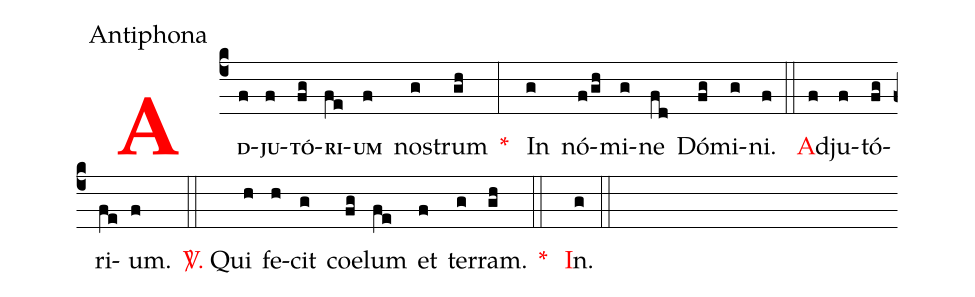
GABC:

office-part: Antiphona;
%%
<v>\bf\textcolor{red}{A}</v><v>\bf\scriptsize{D}</v>(c4f)<v>\bf\scriptsize{JU}</v>(f)<v>\bf\scriptsize{TÓ}</v>(fg)<v>\bf\scriptsize{RI}</v>(fe)<v>\bf\scriptsize{UM}</v>(f)  nos(g)trum(gh) <v>\textcolor{red}{*}</v> (:) In(g) nó(f/gh)mi(g)ne(fd) Dó(fg)mi(g)ni.(f) (::) <v>\textcolor{red}{A}</v>d(f)ju(f)tó(fg)ri(fe)um.(f) (::) <v>\textcolor{red}{\Vbar.}</v> Qui(h) fe(h)cit(g) coe(fg)lum(fe) et(f) ter(g)ram.(gh)  <v>\textcolor{red}{*}</v> (::) <v>\textcolor{red}{I}</v>n.(g) (::)
